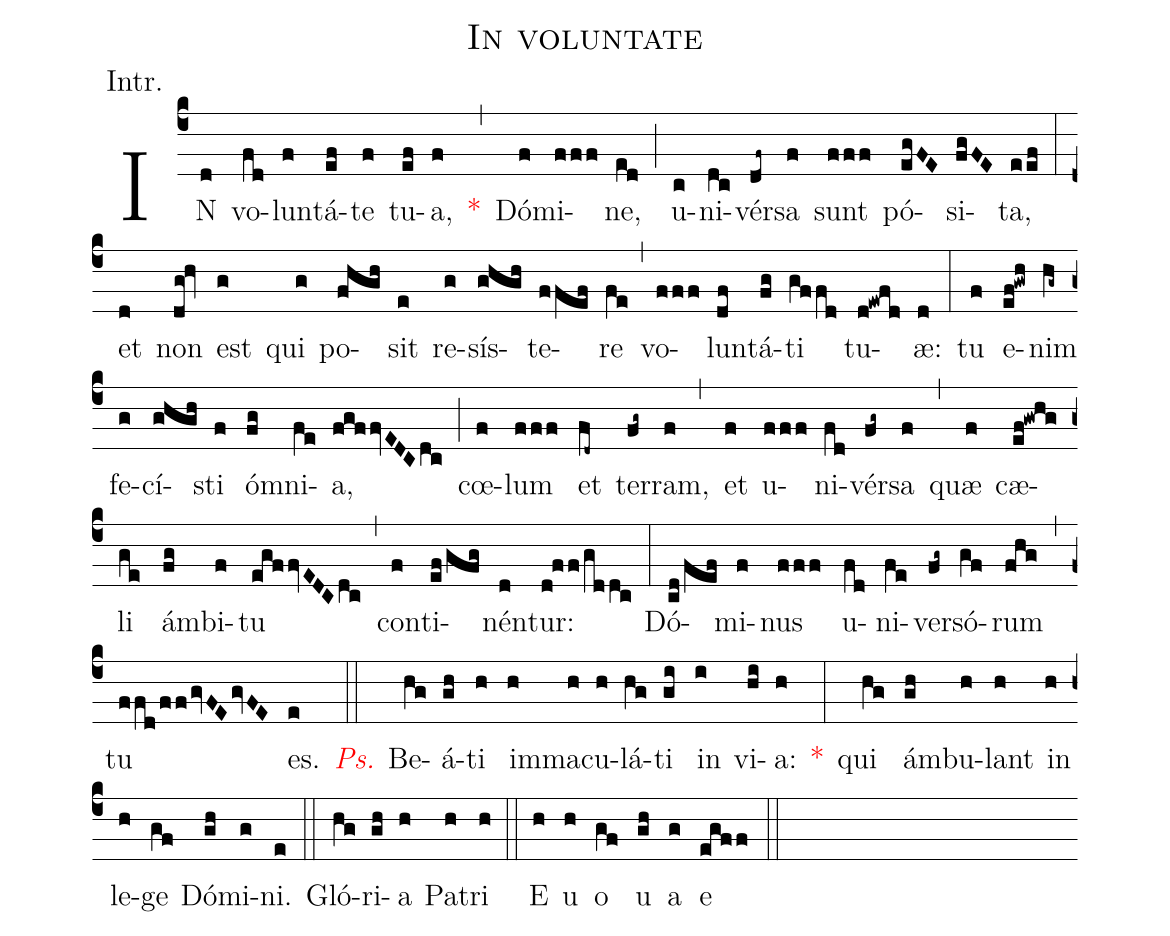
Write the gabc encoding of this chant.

name:In voluntate;
annotation:Intr.;
mode:IV.;
office-part:Introit;
%%
(c4) IN(d) vo(fd)lun(f)tá(ef)te(f) tu(ef)a,(f) <v>\red{*}</v>(,) Dó(f)mi(fff)ne,(ed) (;) u(c)ni(dc)vér(df~)sa(f) sunt(fff) pó(egFE)si(fgFE)ta,(eef) (:) et(d) non(dg!hv) est(g) qui(g) po(fhgh)sit(e) re(g)sís(ghgh)te(ffef)re(fe) (,) vo(fff)lun(df)tá(fg)ti(gffd) tu(d!ewfd)æ:(d) (:) tu(f) e(ef!gwh)nim(hg~) fe(g)cí(ghgh)sti(f) óm(fg)ni(fe)a,(fgffvEDC/dc) (;) cœ(f)lum(fff) et(fd~) ter(fg~)ram,(f) (,) et(f) u(fff)ni(fd)vér(fg~)sa(f) (,) quæ(f) cæ(ef!gwhg)li(ge) ám(fg)bi(f)tu(egffvEDC/dc) (,) con(f)ti(ef/gfg)nén(d)tur:(d!ff/gddc) (:) Dó(cd/fef)mi(f)nus(fff) u(fd)ni(fe)ver(fg~)só(gf)rum(fhg) (,) tu(ffd/ff/gvFE/gvFE) es.(e) (::) <v>\redit{Ps.}</v> Be(hg)á(gh)ti(h) im(h)ma(h)cu(h)lá(hg)ti(gi) in(i) vi(hi)a:(h) <v>\red{*}</v>(:) qui(hg) ám(gh)bu(h)lant(h) in(h) le(h)ge(gf) Dó(gh)mi(g)ni.(e) (::) Gló(hg)ri(gh)a(h) Pa(h)tri(h) (::) E(h) u(h) o(gf) u(gh) a(g) e(egff) (::)
